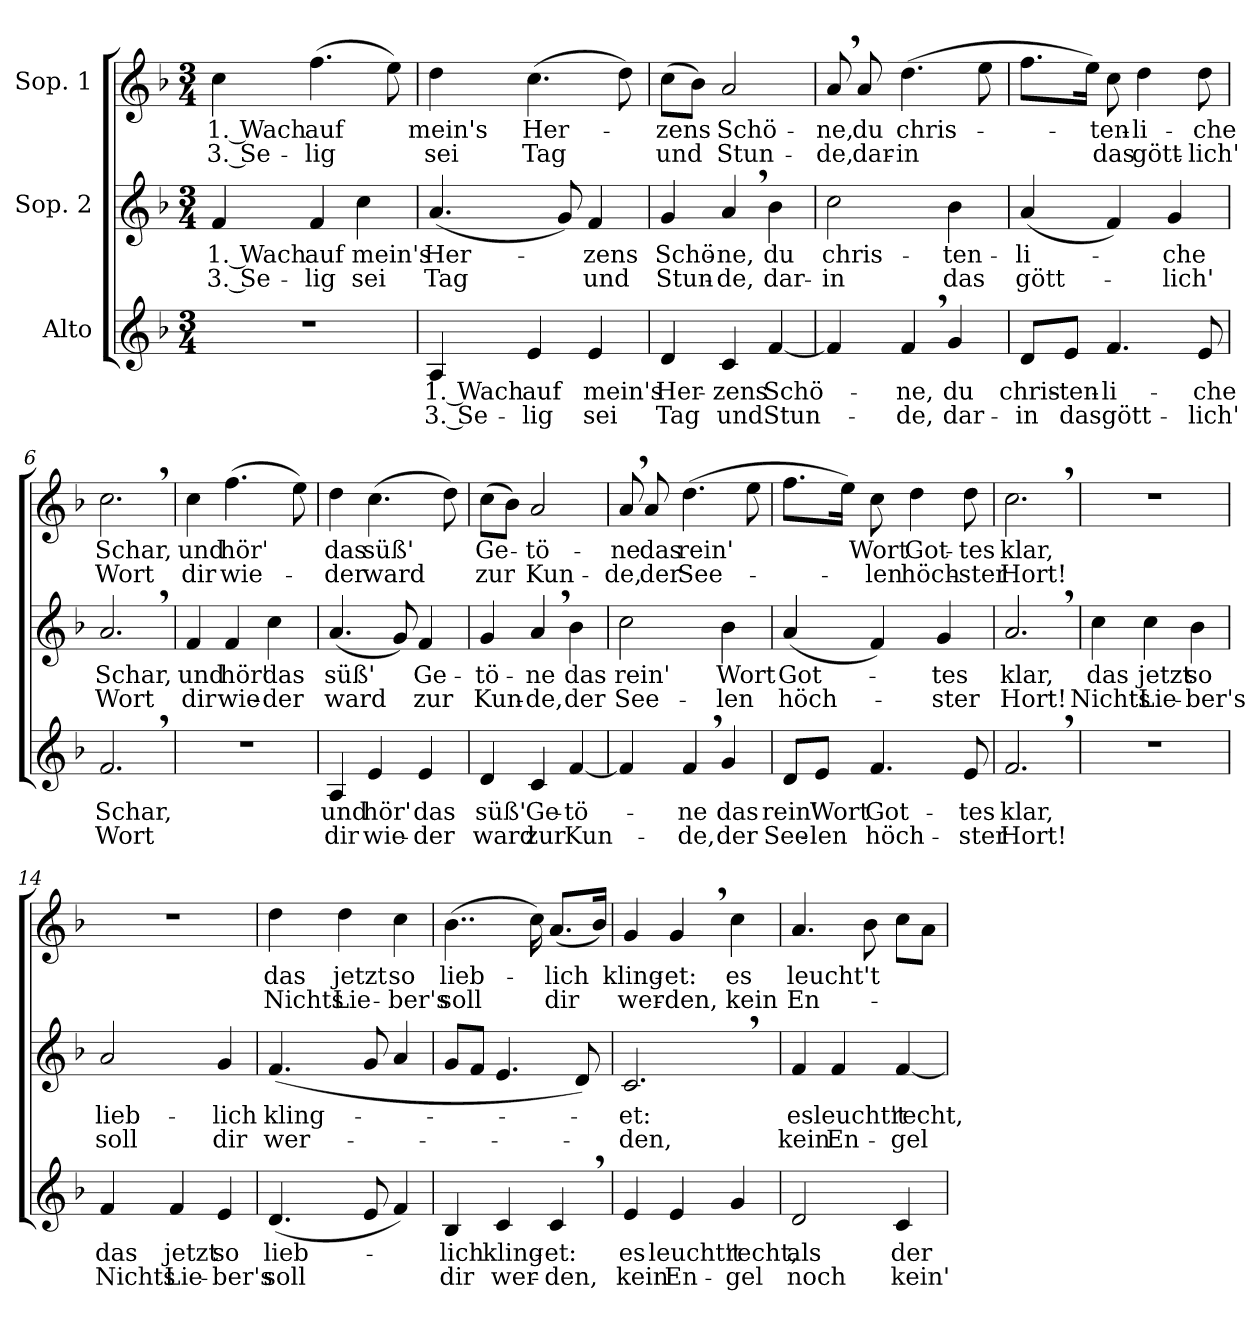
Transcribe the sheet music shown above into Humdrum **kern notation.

**kern	**text	**text	**kern	**text	**text	**kern	**text	**text
*part3	*part3	*part3	*part2	*part2	*part2	*part1	*part1	*part1
*staff3	*staff3	*staff3	*staff2	*staff2	*staff2	*staff1	*staff1	*staff1
*I"Alto	*	*	*I"Sop. 2	*	*	*I"Sop. 1	*	*
*clefG2	*	*	*clefG2	*	*	*clefG2	*	*
*k[b-]	*	*	*k[b-]	*	*	*k[b-]	*	*
*F:	*	*	*F:	*	*	*F:	*	*
*M3/4	*	*	*M3/4	*	*	*M3/4	*	*
=1	=1	=1	=1	=1	=1	=1	=1	=1
!	!	!	!	!LO:LY:b	!LO:LY:b	!	!LO:LY:b	!LO:LY:b
2.r	.	.	4f/	1. Wach	3. Se-	4cc\	1. Wach	3. Se-
!	!	!	!	!LO:LY:b	!LO:LY:b	!	!LO:LY:b	!LO:LY:b
.	.	.	4f/	auf	-lig	(>4.ff\	auf	-lig
!	!	!	!	!LO:LY:b	!LO:LY:b	!	!	!
.	.	.	4cc\	mein's	sei	.	.	.
.	.	.	.	.	.	8ee\)	.	.
=2	=2	=2	=2	=2	=2	=2	=2	=2
!	!LO:LY:b	!LO:LY:b	!	!LO:LY:b	!LO:LY:b	!	!LO:LY:b	!LO:LY:b
4A/	1. Wach	3. Se-	(<4.a/	Her-	Tag	4dd\	mein's	sei
!	!LO:LY:b	!LO:LY:b	!	!	!	!	!LO:LY:b	!LO:LY:b
4e/	auf	-lig	.	.	.	(>4.cc\	Her-	Tag
.	.	.	8g/)	.	.	.	.	.
!	!LO:LY:b	!LO:LY:b	!	!LO:LY:b	!LO:LY:b	!	!	!
4e/	mein's	sei	4f/	-zens	und	.	.	.
.	.	.	.	.	.	8dd\)	.	.
=3	=3	=3	=3	=3	=3	=3	=3	=3
!	!LO:LY:b	!LO:LY:b	!	!LO:LY:b	!LO:LY:b	!	!LO:LY:b	!LO:LY:b
4d/	Her-	Tag	4g/	Schö-	Stun-	(>8cc\L	-zens	und
.	.	.	.	.	.	8b-\J)	.	.
!	!LO:LY:b	!LO:LY:b	!	!LO:LY:b	!LO:LY:b	!	!LO:LY:b	!LO:LY:b
4c/	-zens	und	4a,>/	-ne,	-de,	2a/	Schö-	Stun-
!	!LO:LY:b	!LO:LY:b	!	!LO:LY:b	!LO:LY:b	!	!	!
[4f/	Schö-	Stun-	4b-\	du	dar-	.	.	.
=4	=4	=4	=4	=4	=4	=4	=4	=4
!	!	!	!	!LO:LY:b	!LO:LY:b	!	!LO:LY:b	!LO:LY:b
4f/]	.	.	2cc\	chris-	-in	8a,>/	-ne,	-de,
!	!	!	!	!	!	!	!LO:LY:b	!LO:LY:b
.	.	.	.	.	.	8a/	du	dar-
!	!LO:LY:b	!LO:LY:b	!	!	!	!	!LO:LY:b	!LO:LY:b
4f,>/	-ne,	-de,	.	.	.	(>4.dd\	chris-	-in
!	!LO:LY:b	!LO:LY:b	!	!LO:LY:b	!LO:LY:b	!	!	!
4g/	du	dar-	4b-\	-ten-	das	.	.	.
.	.	.	.	.	.	8ee\	.	.
!!LO:LB:g=z
=5	=5	=5	=5	=5	=5	=5	=5	=5
!	!LO:LY:b	!LO:LY:b	!	!LO:LY:b	!LO:LY:b	!	!	!
8d/L	chris-	-in	(<4a/	-li-	gött-	8.ff\L	.	.
!	!LO:LY:b	!LO:LY:b	!	!	!	!	!	!
8e/J	-ten-	das	.	.	.	.	.	.
.	.	.	.	.	.	16ee\Jk)	.	.
!	!LO:LY:b	!LO:LY:b	!	!	!	!	!LO:LY:b	!LO:LY:b
4.f/	-li-	gött-	4f/)	.	.	8cc\	-ten-	das
!	!	!	!	!	!	!	!LO:LY:b	!LO:LY:b
.	.	.	.	.	.	4dd\	-li-	gött-
!	!	!	!	!LO:LY:b	!LO:LY:b	!	!	!
.	.	.	4g/	-che	-lich'	.	.	.
!	!LO:LY:b	!LO:LY:b	!	!	!	!	!LO:LY:b	!LO:LY:b
8e/	-che	-lich'	.	.	.	8dd\	-che	-lich'
=6	=6	=6	=6	=6	=6	=6	=6	=6
!	!LO:LY:b	!LO:LY:b	!	!LO:LY:b	!LO:LY:b	!	!LO:LY:b	!LO:LY:b
2.f,>/	Schar,	Wort	2.a,>/	Schar,	Wort	2.cc,>\	Schar,	Wort
=7	=7	=7	=7	=7	=7	=7	=7	=7
!	!	!	!	!LO:LY:b	!LO:LY:b	!	!LO:LY:b	!LO:LY:b
2.r	.	.	4f/	und	dir	4cc\	und	dir
!	!	!	!	!LO:LY:b	!LO:LY:b	!	!LO:LY:b	!LO:LY:b
.	.	.	4f/	hör'	wie-	(>4.ff\	hör'	wie-
!	!	!	!	!LO:LY:b	!LO:LY:b	!	!	!
.	.	.	4cc\	das	-der	.	.	.
.	.	.	.	.	.	8ee\)	.	.
=8	=8	=8	=8	=8	=8	=8	=8	=8
!	!LO:LY:b	!LO:LY:b	!	!LO:LY:b	!LO:LY:b	!	!LO:LY:b	!LO:LY:b
4A/	und	dir	(<4.a/	süß'	ward	4dd\	das	-der
!	!LO:LY:b	!LO:LY:b	!	!	!	!	!LO:LY:b	!LO:LY:b
4e/	hör'	wie-	.	.	.	(>4.cc\	süß'	ward
.	.	.	8g/)	.	.	.	.	.
!	!LO:LY:b	!LO:LY:b	!	!LO:LY:b	!LO:LY:b	!	!	!
4e/	das	-der	4f/	Ge-	zur	.	.	.
.	.	.	.	.	.	8dd\)	.	.
=9	=9	=9	=9	=9	=9	=9	=9	=9
!	!LO:LY:b	!LO:LY:b	!	!LO:LY:b	!LO:LY:b	!	!LO:LY:b	!LO:LY:b
4d/	süß'	ward	4g/	-tö-	Kun-	(>8cc\L	Ge-	zur
.	.	.	.	.	.	8b-\J)	.	.
!	!LO:LY:b	!LO:LY:b	!	!LO:LY:b	!LO:LY:b	!	!LO:LY:b	!LO:LY:b
4c/	Ge-	zur	4a,>/	-ne	-de,	2a/	-tö-	Kun-
!	!LO:LY:b	!LO:LY:b	!	!LO:LY:b	!LO:LY:b	!	!	!
[4f/	-tö-	Kun-	4b-\	das	der	.	.	.
!!LO:LB:g=z
=10	=10	=10	=10	=10	=10	=10	=10	=10
!	!	!	!	!LO:LY:b	!LO:LY:b	!	!LO:LY:b	!LO:LY:b
4f/]	.	.	2cc\	rein'	See-	8a,>/	-ne	-de,
!	!	!	!	!	!	!	!LO:LY:b	!LO:LY:b
.	.	.	.	.	.	8a/	das	der
!	!LO:LY:b	!LO:LY:b	!	!	!	!	!LO:LY:b	!LO:LY:b
4f,>/	-ne	-de,	.	.	.	(>4.dd\	rein'	See-
!	!LO:LY:b	!LO:LY:b	!	!LO:LY:b	!LO:LY:b	!	!	!
4g/	das	der	4b-\	Wort	-len	.	.	.
.	.	.	.	.	.	8ee\	.	.
=11	=11	=11	=11	=11	=11	=11	=11	=11
!	!LO:LY:b	!LO:LY:b	!	!LO:LY:b	!LO:LY:b	!	!	!
8d/L	rein'	See-	(<4a/	Got-	höch-	8.ff\L	.	.
!	!LO:LY:b	!LO:LY:b	!	!	!	!	!	!
8e/J	Wort	-len	.	.	.	.	.	.
.	.	.	.	.	.	16ee\Jk)	.	.
!	!LO:LY:b	!LO:LY:b	!	!	!	!	!LO:LY:b	!LO:LY:b
4.f/	Got-	höch-	4f/)	.	.	8cc\	Wort	-len
!	!	!	!	!	!	!	!LO:LY:b	!LO:LY:b
.	.	.	.	.	.	4dd\	Got-	höch-
!	!	!	!	!LO:LY:b	!LO:LY:b	!	!	!
.	.	.	4g/	-tes	-ster	.	.	.
!	!LO:LY:b	!LO:LY:b	!	!	!	!	!LO:LY:b	!LO:LY:b
8e/	-tes	-ster	.	.	.	8dd\	-tes	-ster
=12	=12	=12	=12	=12	=12	=12	=12	=12
!	!LO:LY:b	!LO:LY:b	!	!LO:LY:b	!LO:LY:b	!	!LO:LY:b	!LO:LY:b
2.f,>/	klar,	Hort!	2.a,>/	klar,	Hort!	2.cc,>\	klar,	Hort!
=13	=13	=13	=13	=13	=13	=13	=13	=13
!	!	!	!	!LO:LY:b	!LO:LY:b	!	!	!
2.r	.	.	4cc\	das	Nichts	2.r	.	.
!	!	!	!	!LO:LY:b	!LO:LY:b	!	!	!
.	.	.	4cc\	jetzt	Lie-	.	.	.
!	!	!	!	!LO:LY:b	!LO:LY:b	!	!	!
.	.	.	4b-\	so	-ber's	.	.	.
=14	=14	=14	=14	=14	=14	=14	=14	=14
!	!LO:LY:b	!LO:LY:b	!	!LO:LY:b	!LO:LY:b	!	!	!
4f/	das	Nichts	2a/	lieb-	soll	2.r	.	.
!	!LO:LY:b	!LO:LY:b	!	!	!	!	!	!
4f/	jetzt	Lie-	.	.	.	.	.	.
!	!LO:LY:b	!LO:LY:b	!	!LO:LY:b	!LO:LY:b	!	!	!
4e/	so	-ber's	4g/	-lich	dir	.	.	.
!!LO:PB:g=z
=15	=15	=15	=15	=15	=15	=15	=15	=15
!	!LO:LY:b	!LO:LY:b	!	!LO:LY:b	!LO:LY:b	!	!LO:LY:b	!LO:LY:b
(<4.d/	lieb-	soll	(<4.f/	kling-	wer-	4dd\	das	Nichts
!	!	!	!	!	!	!	!LO:LY:b	!LO:LY:b
.	.	.	.	.	.	4dd\	jetzt	Lie-
8e/	.	.	8g/	.	.	.	.	.
!	!	!	!	!	!	!	!LO:LY:b	!LO:LY:b
4f/)	.	.	4a/	.	.	4cc\	so	-ber's
=16	=16	=16	=16	=16	=16	=16	=16	=16
!	!LO:LY:b	!LO:LY:b	!	!	!	!	!LO:LY:b	!LO:LY:b
4B-/	-lich	dir	8g/L	.	.	(>4..b-\	lieb-	soll
.	.	.	8f/J	.	.	.	.	.
!	!LO:LY:b	!LO:LY:b	!	!	!	!	!	!
4c/	kling-	wer-	4.e/	.	.	.	.	.
.	.	.	.	.	.	16cc\)	.	.
!	!LO:LY:b	!LO:LY:b	!	!	!	!	!LO:LY:b	!LO:LY:b
4c,>/	-et:	-den,	.	.	.	(<8.a/L	-lich	dir
.	.	.	8d/)	.	.	.	.	.
.	.	.	.	.	.	16b-/Jk)	.	.
=17	=17	=17	=17	=17	=17	=17	=17	=17
!	!LO:LY:b	!LO:LY:b	!	!LO:LY:b	!LO:LY:b	!	!LO:LY:b	!LO:LY:b
4e/	es	kein	2.c,>/	-et:	-den,	4g/	kling-	wer-
!	!LO:LY:b	!LO:LY:b	!	!	!	!	!LO:LY:b	!LO:LY:b
4e/	leucht't	En-	.	.	.	4g,>/	-et:	-den,
!	!LO:LY:b	!LO:LY:b	!	!	!	!	!LO:LY:b	!LO:LY:b
4g/	recht,	-gel	.	.	.	4cc\	es	kein
=18	=18	=18	=18	=18	=18	=18	=18	=18
!	!LO:LY:b	!LO:LY:b	!	!LO:LY:b	!LO:LY:b	!	!LO:LY:b	!LO:LY:b
2d/	als	noch	4f/	es	kein	4.a/	leucht't	En-
!	!	!	!	!LO:LY:b	!LO:LY:b	!	!	!
.	.	.	4f/	leucht't	En-	.	.	.
.	.	.	.	.	.	8b-\	.	.
!	!LO:LY:b	!LO:LY:b	!	!LO:LY:b	!LO:LY:b	!	!	!
4c/	der	kein'	[4f/	recht,	-gel	8cc\L	.	.
.	.	.	.	.	.	8a\J	.	.
=	=	=	=	=	=	=	=	=
*-	*-	*-	*-	*-	*-	*-	*-	*-
